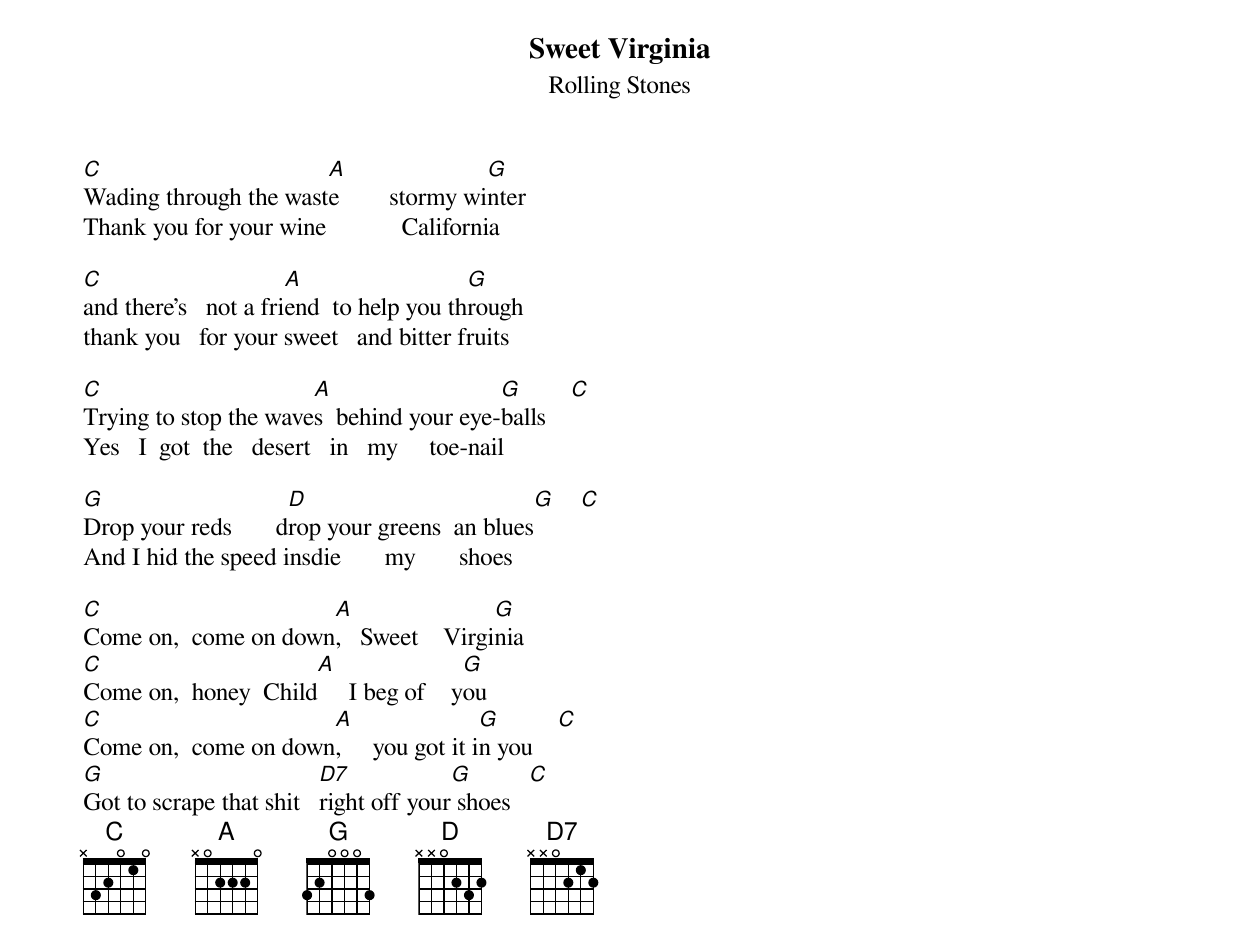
{t:Sweet Virginia}
{st:Rolling Stones}

[C]Wading through the wast[A]e        stormy wi[G]nter
Thank you for your wine            California

[C]and there's   not a fri[A]end  to help you th[G]rough
thank you   for your sweet   and bitter fruits

[C]Trying to stop the wave[A]s  behind your eye-[G]balls    [C]
Yes   I  got  the   desert   in   my     toe-nail

[G]Drop your reds       d[D]rop your greens  an blues[G]    [C]
And I hid the speed insdie       my       shoes

[C]Come on,  come on down[A],   Sweet    Virgi[G]nia
[C]Come on,  honey  Child[A]     I beg of    y[G]ou
[C]Come on,  come on down[A],     you got it i[G]n you    [C]
[G]Got to scrape that shit   [D7]right off your[G] shoes   [C]
